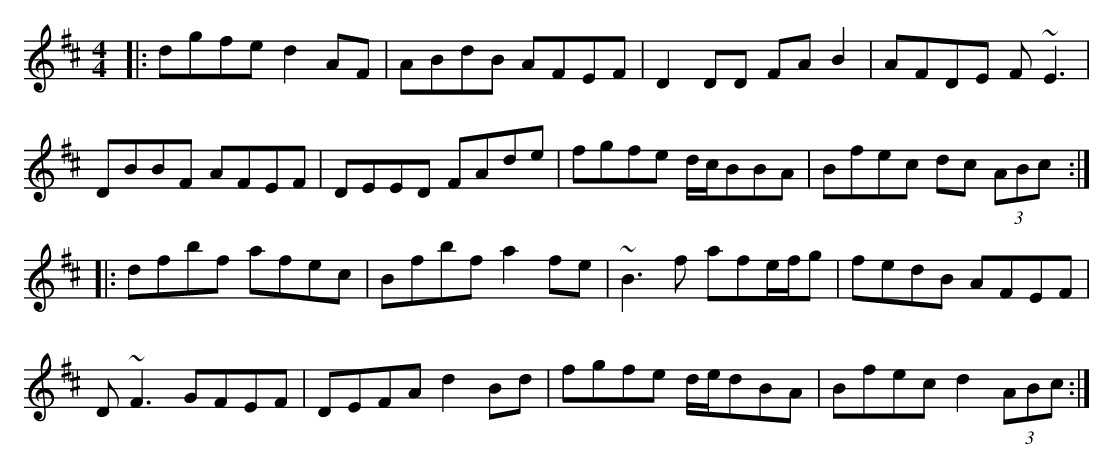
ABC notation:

X:1
M:4/4
K:D
|:dgfe d2AF|ABdB AFEF|D2DD FAB2|AFDE F~E3|
DBBF AFEF|DEED FAde|fgfe d/c/BBA|Bfec dc (3ABc:|
|:dfbf afec|Bfbf a2fe|~B3f afe/f/g|fedB AFEF|
D~F3 GFEF|DEFA d2Bd|fgfe d/e/dBA|Bfec d2(3ABc:|
